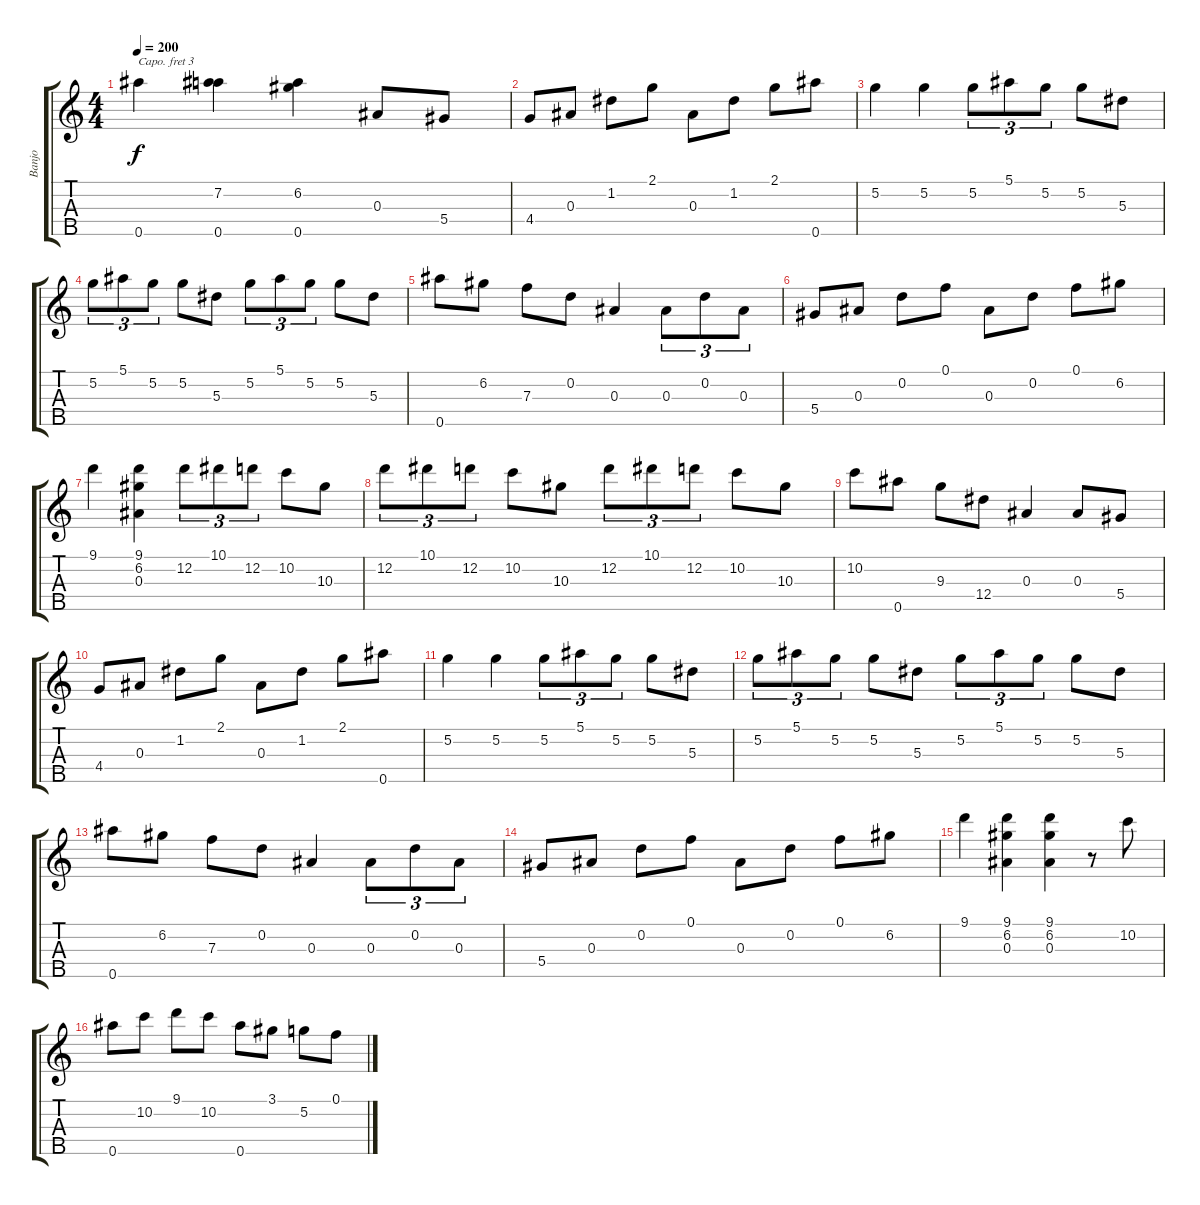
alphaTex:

\track ("Banjo" "Banjo") {instrument banjo}
\staff {score tabs}
\capo 3
\tuning (D4 B3 G3 C3 G4) {hide}
\displaytranspose 12
\ts (4 4)
\tempo 200
\clef g2
\ks c
0.5.4{dy f} (7.2 0.5).4 (6.2 0.5).4 0.3.8 5.4.8 |
4.4.8 0.3.8 1.2.8 2.1.8 0.3.8 1.2.8 2.1.8 0.5.8 |
5.2.4 5.2.4 5.2.8{tu (3 2)} 5.1.8{tu (3 2)} 5.2.8{tu (3 2)} 5.2.8 5.3.8 |
5.2.8{tu (3 2)} 5.1.8{tu (3 2)} 5.2.8{tu (3 2)} 5.2.8 5.3.8 5.2.8{tu (3 2)} 5.1.8{tu (3 2)} 5.2.8{tu (3 2)} 5.2.8 5.3.8 |
0.5.8 6.2.8 7.3.8 0.2.8 0.3.4 0.3.8{tu (3 2)} 0.2.8{tu (3 2)} 0.3.8{tu (3 2)} |
5.4.8 0.3.8 0.2.8 0.1.8 0.3.8 0.2.8 0.1.8 6.2.8 |
9.1.4 (9.1 6.2 0.3).4 12.2.8{tu (3 2)} 10.1.8{tu (3 2)} 12.2.8{tu (3 2)} 10.2.8 10.3.8 |
12.2.8{tu (3 2)} 10.1.8{tu (3 2)} 12.2.8{tu (3 2)} 10.2.8 10.3.8 12.2.8{tu (3 2)} 10.1.8{tu (3 2)} 12.2.8{tu (3 2)} 10.2.8 10.3.8 |
10.2.8 0.5.8 9.3.8 12.4.8 0.3.4 0.3.8 5.4.8 |
4.4.8 0.3.8 1.2.8 2.1.8 0.3.8 1.2.8 2.1.8 0.5.8 |
5.2.4 5.2.4 5.2.8{tu (3 2)} 5.1.8{tu (3 2)} 5.2.8{tu (3 2)} 5.2.8 5.3.8 |
5.2.8{tu (3 2)} 5.1.8{tu (3 2)} 5.2.8{tu (3 2)} 5.2.8 5.3.8 5.2.8{tu (3 2)} 5.1.8{tu (3 2)} 5.2.8{tu (3 2)} 5.2.8 5.3.8 |
0.5.8 6.2.8 7.3.8 0.2.8 0.3.4 0.3.8{tu (3 2)} 0.2.8{tu (3 2)} 0.3.8{tu (3 2)} |
5.4.8 0.3.8 0.2.8 0.1.8 0.3.8 0.2.8 0.1.8 6.2.8 |
9.1.4 (9.1 6.2 0.3).4 (9.1 6.2 0.3).4 r.8 10.2.8 |
0.5.8 10.2.8 9.1.8 10.2.8 0.5.8 3.1.8 5.2.8 0.1.8
